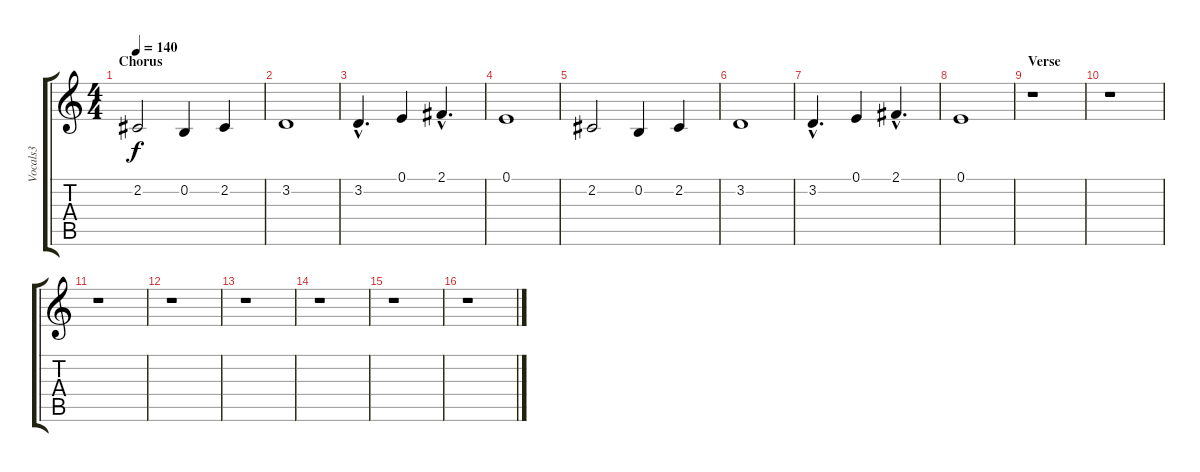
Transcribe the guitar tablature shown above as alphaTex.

\track ("Vocals3" "Vocals3") {instrument lead1square}
\staff {score tabs}
\tuning (E4 B3 G3 D3 A2 E2) {hide}
\ts (4 4)
\section ("" "Chorus")
\tempo 140
\clef g2
\ks c
2.2.2{dy f} 0.2.4 2.2.4 |
3.2.1 |
3.2{hac}.4{d} 0.1.4 2.1{hac}.4{d} |
0.1.1 |
2.2.2 0.2.4 2.2.4 |
3.2.1 |
3.2{hac}.4{d} 0.1.4 2.1{hac}.4{d} |
0.1.1 |
\section ("" "Verse")
r.1 |
r.1 |
r.1 |
r.1 |
r.1 |
r.1 |
r.1 |
r.1
